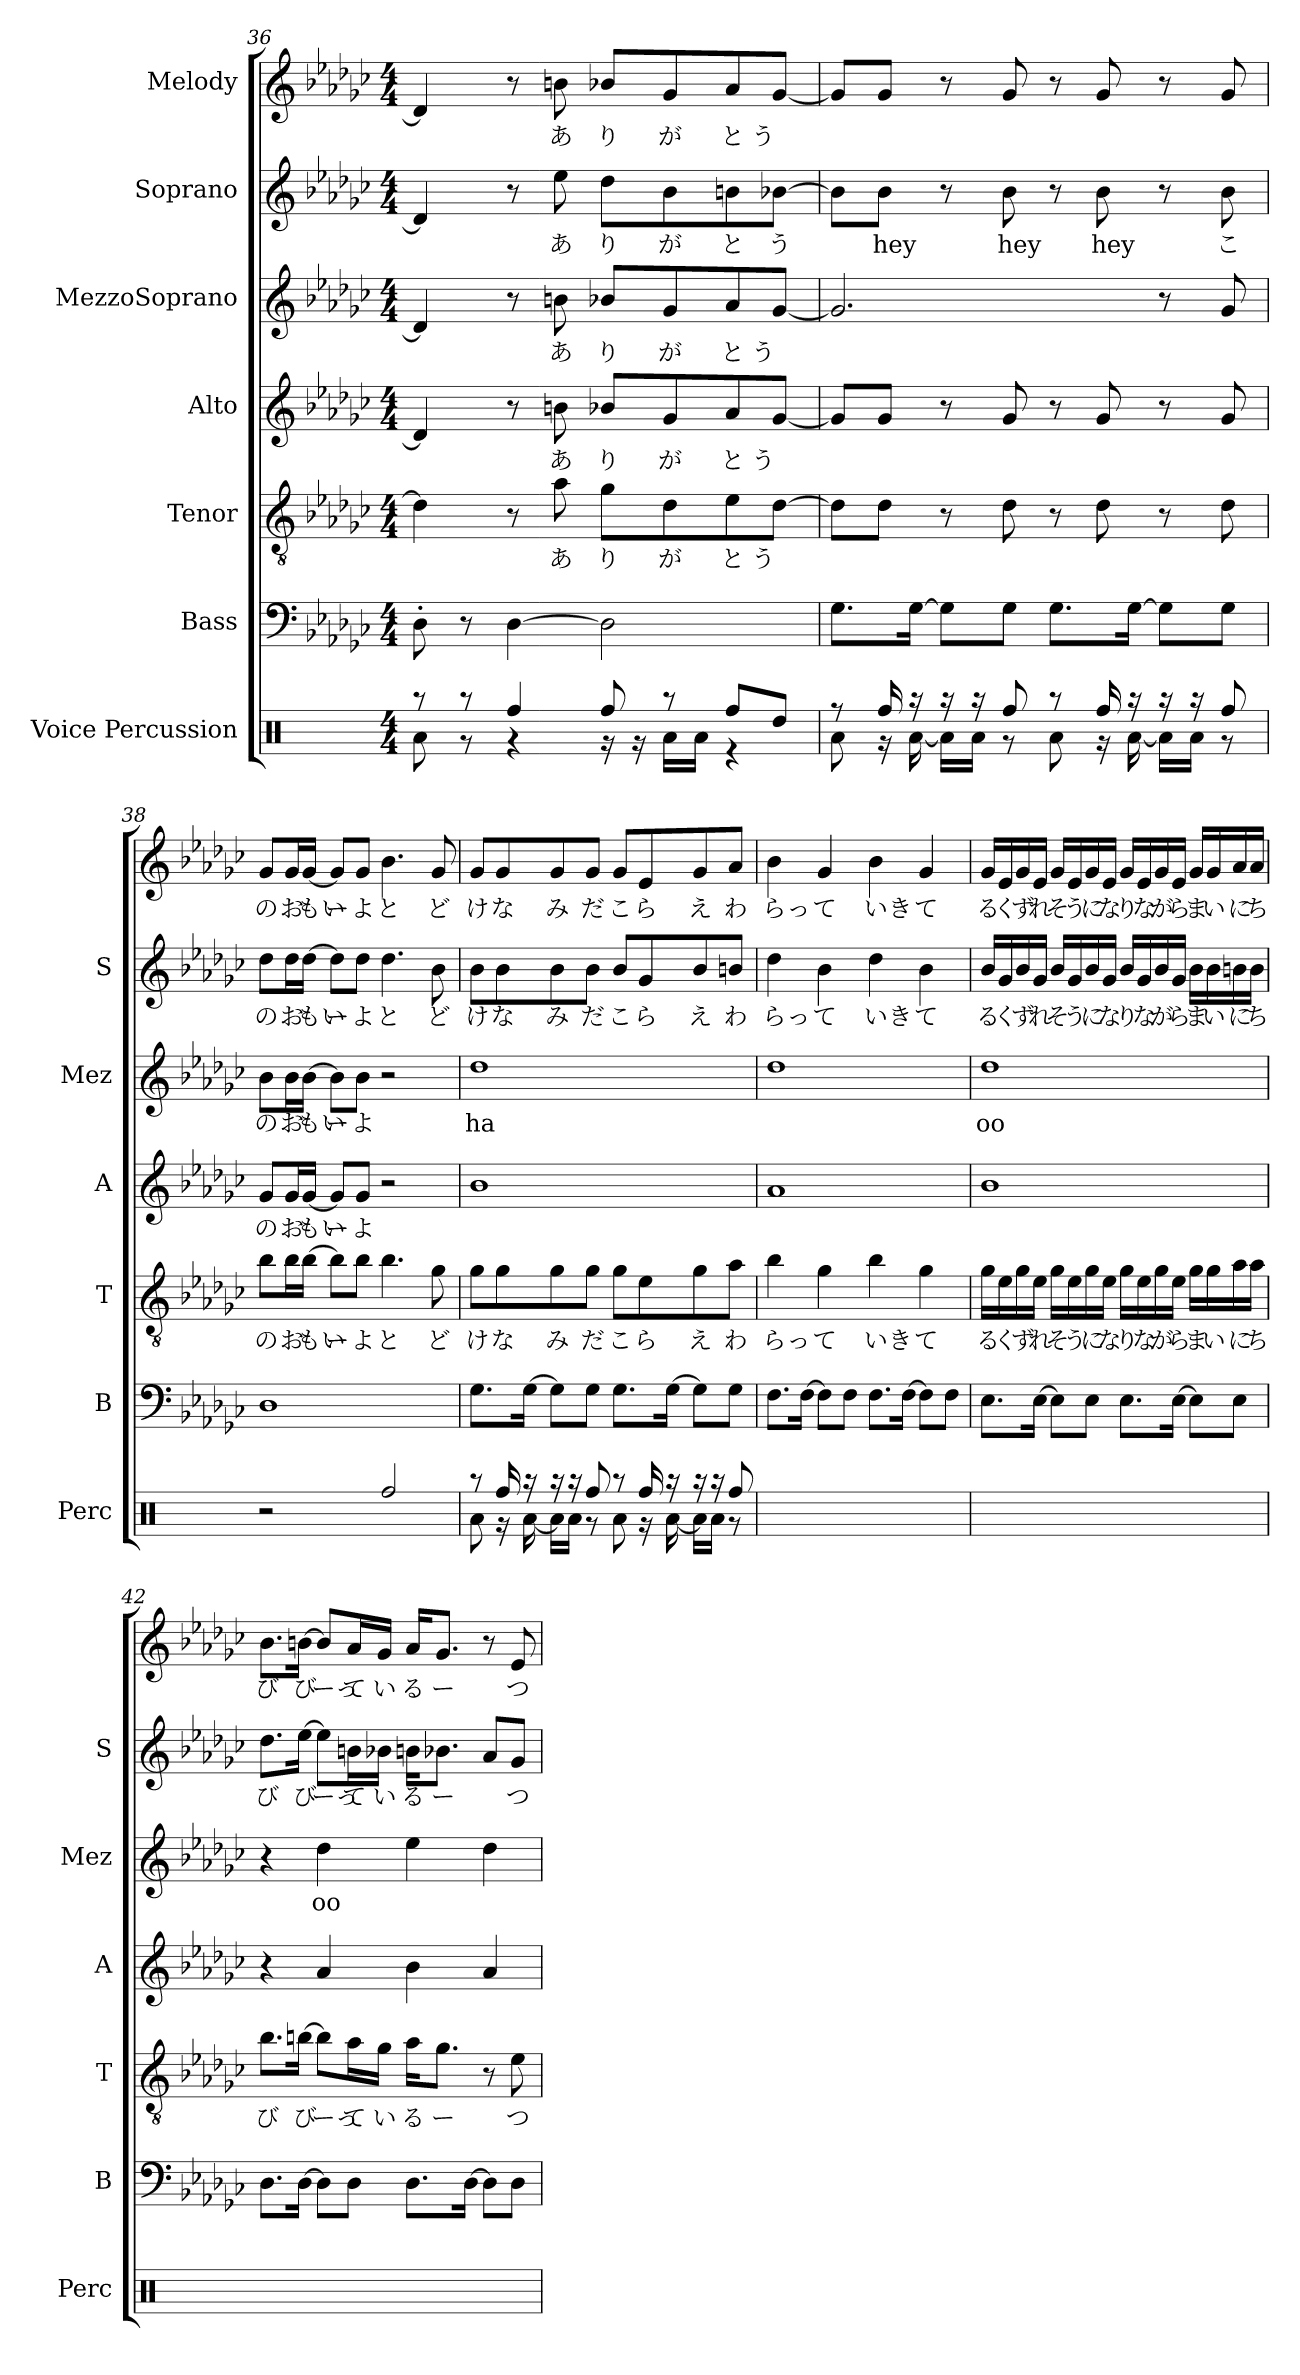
**kern	**kern	**kern	**text	**kern	**text	**kern	**text	**kern	**text	**kern	**text
*part7	*part6	*part5	*part5	*part4	*part4	*part3	*part3	*part2	*part2	*part1	*part1
*staff7	*staff6	*staff5	*staff5	*staff4	*staff4	*staff3	*staff3	*staff2	*staff2	*staff1	*staff1
*I"Voice Percussion	*I"Bass	*I"Tenor	*	*I"Alto	*	*I"MezzoSoprano	*	*I"Soprano	*	*I"Melody	*
*I'Perc	*I'B	*I'T	*	*I'A	*	*I'Mez	*	*I'S	*	*	*
*clefX	*clefF4	*clefGv2	*	*clefG2	*	*clefG2	*	*clefG2	*	*clefG2	*
*k[]	*k[b-e-a-d-g-c-]	*k[b-e-a-d-g-c-]	*	*k[b-e-a-d-g-c-]	*	*k[b-e-a-d-g-c-]	*	*k[b-e-a-d-g-c-]	*	*k[b-e-a-d-g-c-]	*
*M4/4	*M4/4	*M4/4	*	*M4/4	*	*M4/4	*	*M4/4	*	*M4/4	*
=36	=36	=36	=36	=36	=36	=36	=36	=36	=36	=36	=36
*^	*	*	*	*	*	*	*	*	*	*	*
8r	8Ra\	8D-'	4d-]	.	4d-]	.	4d-]	.	4d-]	.	4d-]	.
8r	8r	8r	.	.	.	.	.	.	.	.	.	.
4Rff/	4r	[4D-	8r	.	8r	.	8r	.	8r	.	8r	.
.	.	.	8a-	あ	8bn	あ	8bn	あ	8ee-	あ	8bn	あ
8Rff/	16r	2D-]	8g-L	り	8b-XL	り	8b-XL	り	8dd-L	り	8b-XL	り
.	16r	.	.	.	.	.	.	.	.	.	.	.
8r	16Ra\LL	.	8d-	が	8g-	が	8g-	が	8b-	が	8g-	が
.	16Ra\JJ	.	.	.	.	.	.	.	.	.	.	.
8Rff/L	4r	.	8e-	と	8a-	と	8a-	と	8bn	と	8a-	と
8Rdd/J	.	.	[8d-J	う	[8g-J	う	[8g-J	う	[8b-XJ	う	[8g-J	う
=37	=37	=37	=37	=37	=37	=37	=37	=37	=37	=37	=37	=37
8r	8Ra\	8.G-L	8d-L]	.	8g-L]	.	2.g-]	.	8b-L]	.	8g-L]	.
16Rff/	16r	.	8d-J	.	8g-J	.	.	.	8b-J	hey	8g-J	.
16r	[16Ra\	[16G-Jk	.	.	.	.	.	.	.	.	.	.
16r	16Ra\LL]	8G-L]	8r	.	8r	.	.	.	8r	.	8r	.
16r	16Ra\JJ	.	.	.	.	.	.	.	.	.	.	.
8Rff/	8r	8G-J	8d-	.	8g-	.	.	.	8b-	hey	8g-	.
8r	8Ra\	8.G-L	8r	.	8r	.	.	.	8r	.	8r	.
16Rff/	16r	.	8d-	.	8g-	.	.	.	8b-	hey	8g-	.
16r	[16Ra\	[16G-Jk	.	.	.	.	.	.	.	.	.	.
16r	16Ra\LL]	8G-L]	8r	.	8r	.	8r	.	8r	.	8r	.
16r	16Ra\JJ	.	.	.	.	.	.	.	.	.	.	.
8Rff/	8r	8G-J	8d-	.	8g-	.	8g-	.	8b-	こ	8g-	.
*v	*v	*	*	*	*	*	*	*	*	*	*	*
=38	=38	=38	=38	=38	=38	=38	=38	=38	=38	=38	=38
2r	1D-	8b-L	の	8g-L	の	8b-L	の	8dd-L	の	8g-L	の
.	.	16b-L	お	16g-L	お	16b-L	お	16dd-L	お	16g-L	お
.	.	[16b-JJ	もい	[16g-JJ	もい	[16b-JJ	もい	[16dd-JJ	もい	[16g-JJ	もい
.	.	8b-L]	ー	8g-L]	ー	8b-L]	ー	8dd-L]	ー	8g-L]	ー
.	.	8b-J	よ	8g-J	よ	8b-J	よ	8dd-J	よ	8g-J	よ
2Rff/	.	4.b-	と	2r	.	2r	.	4.dd-	と	4.b-	と
.	.	8g-	ど	.	.	.	.	8b-	ど	8g-	ど
=39	=39	=39	=39	=39	=39	=39	=39	=39	=39	=39	=39
*^	*	*	*	*	*	*	*	*	*	*	*
8r	8Ra\	8.G-L	8g-L	け	1b-	.	1dd-	ha	8b-L	け	8g-L	け
16Rff/	16r	.	8g-	な	.	.	.	.	8b-	な	8g-	な
16r	[16Ra\	[16G-Jk	.	.	.	.	.	.	.	.	.	.
16r	16Ra\LL]	8G-L]	8g-	み	.	.	.	.	8b-	み	8g-	み
16r	16Ra\JJ	.	.	.	.	.	.	.	.	.	.	.
8Rff/	8r	8G-J	8g-J	だ	.	.	.	.	8b-J	だ	8g-J	だ
8r	8Ra\	8.G-L	8g-L	こ	.	.	.	.	8b-L	こ	8g-L	こ
16Rff/	16r	.	8e-	ら	.	.	.	.	8g-	ら	8e-	ら
16r	[16Ra\	[16G-Jk	.	.	.	.	.	.	.	.	.	.
16r	16Ra\LL]	8G-L]	8g-	え	.	.	.	.	8b-	え	8g-	え
16r	16Ra\JJ	.	.	.	.	.	.	.	.	.	.	.
8Rff/	8r	8G-J	8a-J	わ	.	.	.	.	8bnJ	わ	8a-J	わ
*v	*v	*	*	*	*	*	*	*	*	*	*	*
=40	=40	=40	=40	=40	=40	=40	=40	=40	=40	=40	=40
1ryy	8.FL	4b-	らっ	1a-	.	1dd-	.	4dd-	らっ	4b-	らっ
.	[16FJk	.	.	.	.	.	.	.	.	.	.
.	8FL]	4g-	て	.	.	.	.	4b-	て	4g-	て
.	8FJ	.	.	.	.	.	.	.	.	.	.
.	8.FL	4b-	いき	.	.	.	.	4dd-	いき	4b-	いき
.	[16FJk	.	.	.	.	.	.	.	.	.	.
.	8FL]	4g-	て	.	.	.	.	4b-	て	4g-	て
.	8FJ	.	.	.	.	.	.	.	.	.	.
=41	=41	=41	=41	=41	=41	=41	=41	=41	=41	=41	=41
1ryy	8.E-L	16g-LL	る	1b-	.	1dd-	oo	16b-LL	る	16g-LL	る
.	.	16e-	く	.	.	.	.	16g-	く	16e-	く
.	.	16g-	ず	.	.	.	.	16b-	ず	16g-	ず
.	[16E-Jk	16e-JJ	れ	.	.	.	.	16g-JJ	れ	16e-JJ	れ
.	8E-L]	16g-LL	そ	.	.	.	.	16b-LL	そ	16g-LL	そ
.	.	16e-	う	.	.	.	.	16g-	う	16e-	う
.	8E-J	16g-	に	.	.	.	.	16b-	に	16g-	に
.	.	16e-JJ	な	.	.	.	.	16g-JJ	な	16e-JJ	な
.	8.E-L	16g-LL	り	.	.	.	.	16b-LL	り	16g-LL	り
.	.	16e-	な	.	.	.	.	16g-	な	16e-	な
.	.	16g-	が	.	.	.	.	16b-	が	16g-	が
.	[16E-Jk	16e-JJ	ら	.	.	.	.	16g-JJ	ら	16e-JJ	ら
.	8E-L]	16g-LL	ま	.	.	.	.	16b-LL	ま	16g-LL	ま
.	.	16g-	い	.	.	.	.	16b-	い	16g-	い
.	8E-J	16a-	に	.	.	.	.	16bn	に	16a-	に
.	.	16a-JJ	ち	.	.	.	.	16bJJ	ち	16a-JJ	ち
=42	=42	=42	=42	=42	=42	=42	=42	=42	=42	=42	=42
1ryy	8.D-L	8.b-L	び	4r	.	4r	.	8.dd-L	び	8.b-L	び
.	[16D-Jk	[16bnJk	び	.	.	.	.	[16ee-Jk	び	[16bnJk	び
.	8D-L]	8bL]	ーっ	4a-	.	4dd-	oo	8ee-L]	ーっ	8bL]	ーっ
.	8D-J	16a-L	て	.	.	.	.	16bnL	て	16a-L	て
.	.	16g-JJ	い	.	.	.	.	16b-XJJ	い	16g-JJ	い
.	8.D-L	16a-KL	る	4b-	.	4ee-	.	16bnKL	る	16a-KL	る
.	.	8.g-J	ー	.	.	.	.	8.b-XJ	ー	8.g-J	ー
.	[16D-Jk	.	.	.	.	.	.	.	.	.	.
.	8D-L]	8r	.	4a-	.	4dd-	.	8a-L	.	8r	.
.	8D-J	8e-	つ	.	.	.	.	8g-J	つ	8e-	つ
=	=	=	=	=	=	=	=	=	=	=	=
*-	*-	*-	*-	*-	*-	*-	*-	*-	*-	*-	*-
